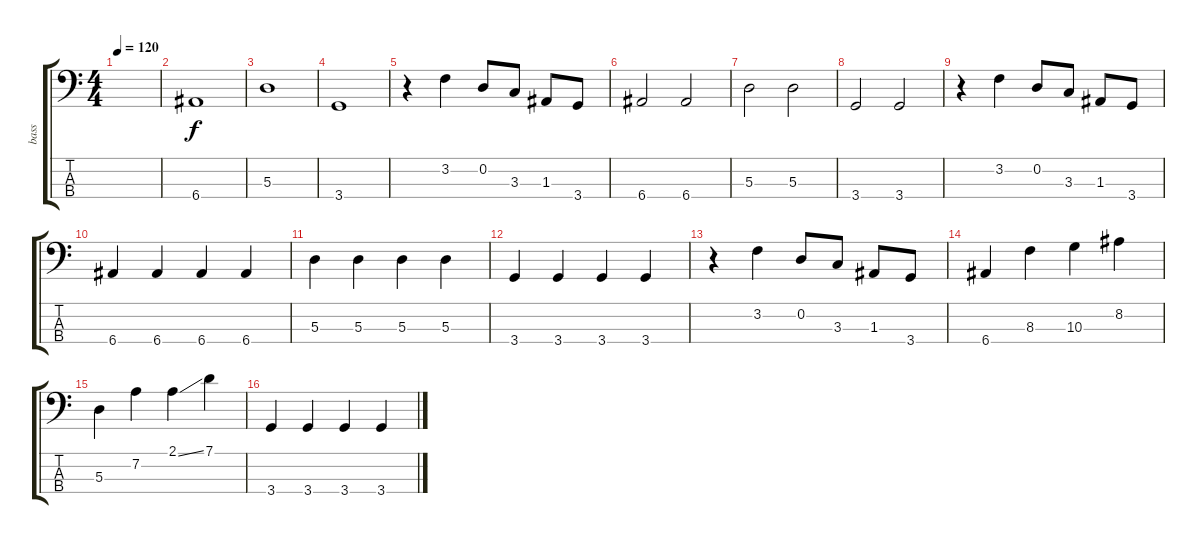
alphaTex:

\track ("bass" "bass") {instrument electricbasspick}
\staff {score tabs}
\tuning (G2 D2 A1 E1) {hide}
\ts (4 4)
\tempo 120
\clef f4
\ks c
|
6.4.1 |
5.3.1 |
3.4.1 |
r.4 3.2.4 0.2.8 3.3.8 1.3.8 3.4.8 |
6.4.2 6.4.2 |
5.3.2 5.3.2 |
3.4.2 3.4.2 |
r.4 3.2.4 0.2.8 3.3.8 1.3.8 3.4.8 |
6.4.4 6.4.4 6.4.4 6.4.4 |
5.3.4 5.3.4 5.3.4 5.3.4 |
3.4.4 3.4.4 3.4.4 3.4.4 |
r.4 3.2.4 0.2.8 3.3.8 1.3.8 3.4.8 |
6.4.4 8.3.4 10.3.4 8.2.4 |
5.3.4 7.2.4 2.1{ss}.4 7.1.4 |
3.4.4 3.4.4 3.4.4 3.4.4
